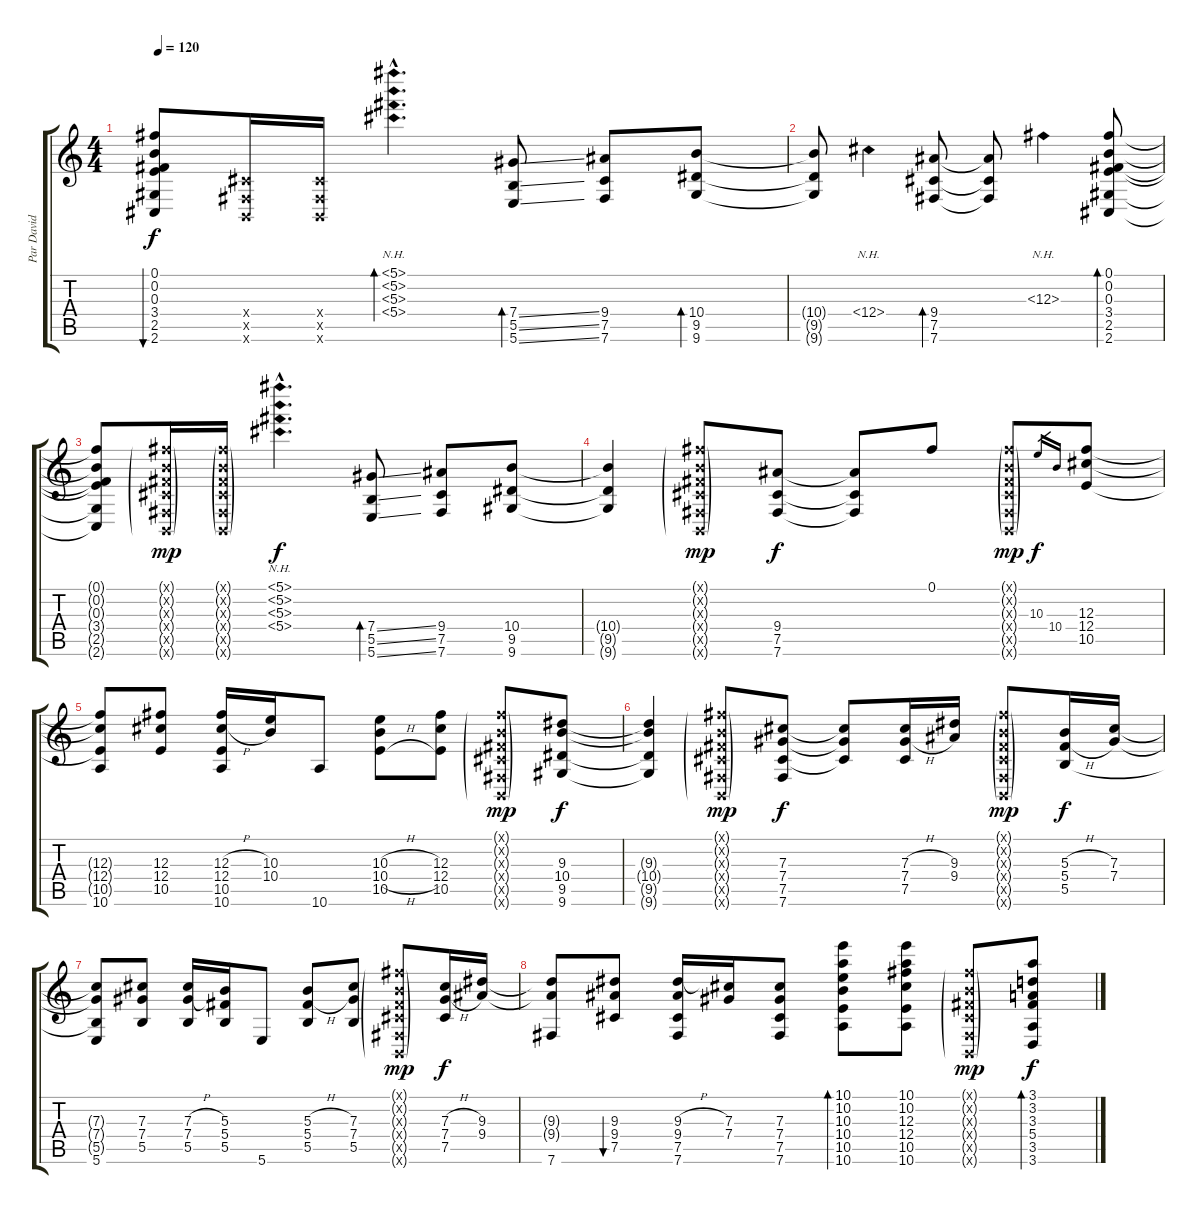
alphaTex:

\track ("Par David Cloutier" "Par David ") {instrument acousticguitarsteel}
\staff {score tabs}
\tuning (Gb4 B3 Gb3 Db3 Gb2 B1) {hide}
\ts (4 4)
\tempo 120
\clef g2
\ks c
(0.1 0.2 0.3 3.4 2.5 2.6).8{bu 480 dy f} (0.4{x} 0.5{x} 0.6{x}).16 (0.4{x} 0.5{x} 0.6{x}).16 (5.1{nh hac} 5.2{nh hac} 5.3{nh hac} 5.4{nh hac}).4{d bd 60} (7.4{ss} 5.5{ss} 5.6{ss}).8{bd 30} (9.4 7.5 7.6).8 (10.4 9.5 9.6).8{bd 60} |
(10.4{t} 9.5{t} 9.6{t}).8 12.4{nh}.4 (9.4 7.5 7.6).8{bd 60} (9.4{t} 7.5{t} 7.6{t}).8 12.3{nh}.4 (0.1 0.2 0.3 3.4 2.5 2.6).8{bd 120} |
(0.1{t} 0.2{t} 0.3{t} 3.4{t} 2.5{t} 2.6{t}).8 (0.1{g x} 0.2{g x} 0.3{g x} 0.4{g x} 0.5{g x} 0.6{g x}).16{dy mp} (0.1{g x} 0.2{g x} 0.3{g x} 0.4{g x} 0.5{g x} 0.6{g x}).16 (5.1{nh hac} 5.2{nh hac} 5.3{nh hac} 5.4{nh hac}).4{d dy f} (7.4{ss} 5.5{ss} 5.6{ss}).8{bd 60} (9.4 7.5 7.6).8 (10.4 9.5 9.6).8 |
(10.4{t} 9.5{t} 9.6{t}).4 (0.1{g x} 0.2{g x} 0.3{g x} 0.4{g x} 0.5{g x} 0.6{g x}).8{dy mp} (9.4 7.5 7.6).8{dy f} (9.4{t} 7.5{t} 7.6{t}).8 0.1.8 (0.1{g x} 0.2{g x} 0.3{g x} 0.4{g x} 0.5{g x} 0.6{g x}).8{dy mp} 10.3.16{gr dy f} 10.4.16{gr} (12.3 12.4 10.5).8 |
(12.3{t} 12.4{t} 10.5{t} 10.6).8 (12.3 12.4 10.5).8 (12.3{h} 12.4{h} 10.5 10.6).16 (10.3 10.4).16 10.6.8 (10.3{h} 10.4{h} 10.5{h}).8 (12.3 12.4 10.5).8 (0.1{g x} 0.2{g x} 0.3{g x} 0.4{g x} 0.5{g x} 0.6{g x}).8{dy mp} (9.3 10.4 9.5 9.6).8{dy f} |
(9.3{t} 10.4{t} 9.5{t} 9.6{t}).4 (0.1{g x} 0.2{g x} 0.3{g x} 0.4{g x} 0.5{g x} 0.6{g x}).8{dy mp} (7.3 7.4 7.5 7.6).8{dy f} (7.3{t} 7.4{t} 7.5{t}).8 (7.3{h} 7.4{h} 7.5).16 (9.3 9.4).16 (0.1{g x} 0.2{g x} 0.3{g x} 0.4{g x} 0.5{g x} 0.6{g x}).8{dy mp} (5.3{h} 5.4{h} 5.5).16{dy f} (7.3 7.4).16 |
(7.3{t} 7.4{t} 5.5{t} 5.6).8 (7.3 7.4 5.5).8 (7.3{h} 7.4{h} 5.5).16 (5.3 5.4 5.5).16 5.6.8 (5.3{h} 5.4{h} 5.5).8 (7.3 7.4 5.5).8 (0.1{g x} 0.2{g x} 0.3{g x} 0.4{g x} 0.5{g x} 0.6{g x}).8{dy mp} (7.3{h} 7.4{h} 7.5).16{dy f} (9.3 9.4).16 |
(9.3{t} 9.4{t} 7.6).8 (9.3 9.4 7.5).8{bu 60} (9.3{h} 9.4 7.5 7.6).16 (7.3 7.4).16 (7.3 7.4 7.5 7.6).8 (10.1 10.2 10.3 10.4 10.5 10.6).8{bd 30} (10.1 10.2 12.3 12.4 10.5 10.6).8 (0.1{g x} 0.2{g x} 0.3{g x} 0.4{g x} 0.5{g x} 0.6{g x}).8{dy mp} (3.1 3.2 3.3 5.4 3.5 3.6).8{bd 60 dy f}
